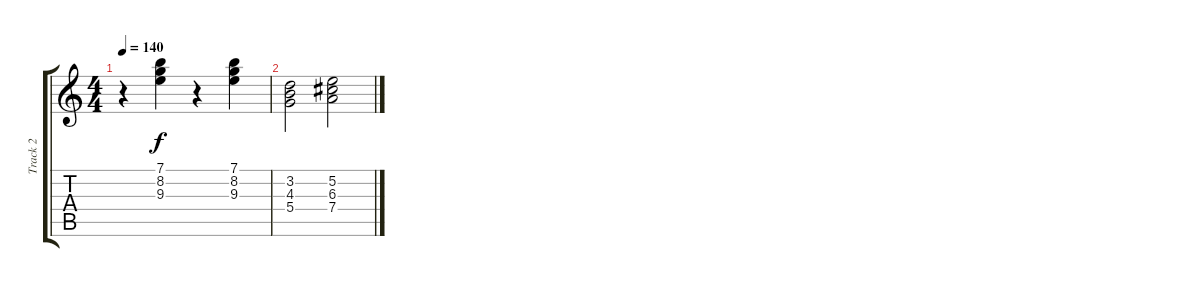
\track ("Track 2" "Track 2") {instrument acousticguitarsteel}
\staff {score tabs}
\tuning (E4 B3 G3 D3 A2 E2) {hide}
\ts (4 4)
\tempo 140
\clef g2
\ks c
r.4{dy f} (7.1 8.2 9.3).4 r.4 (7.1 8.2 9.3).4 |
(3.2 4.3 5.4).2 (5.2 6.3 7.4).2
